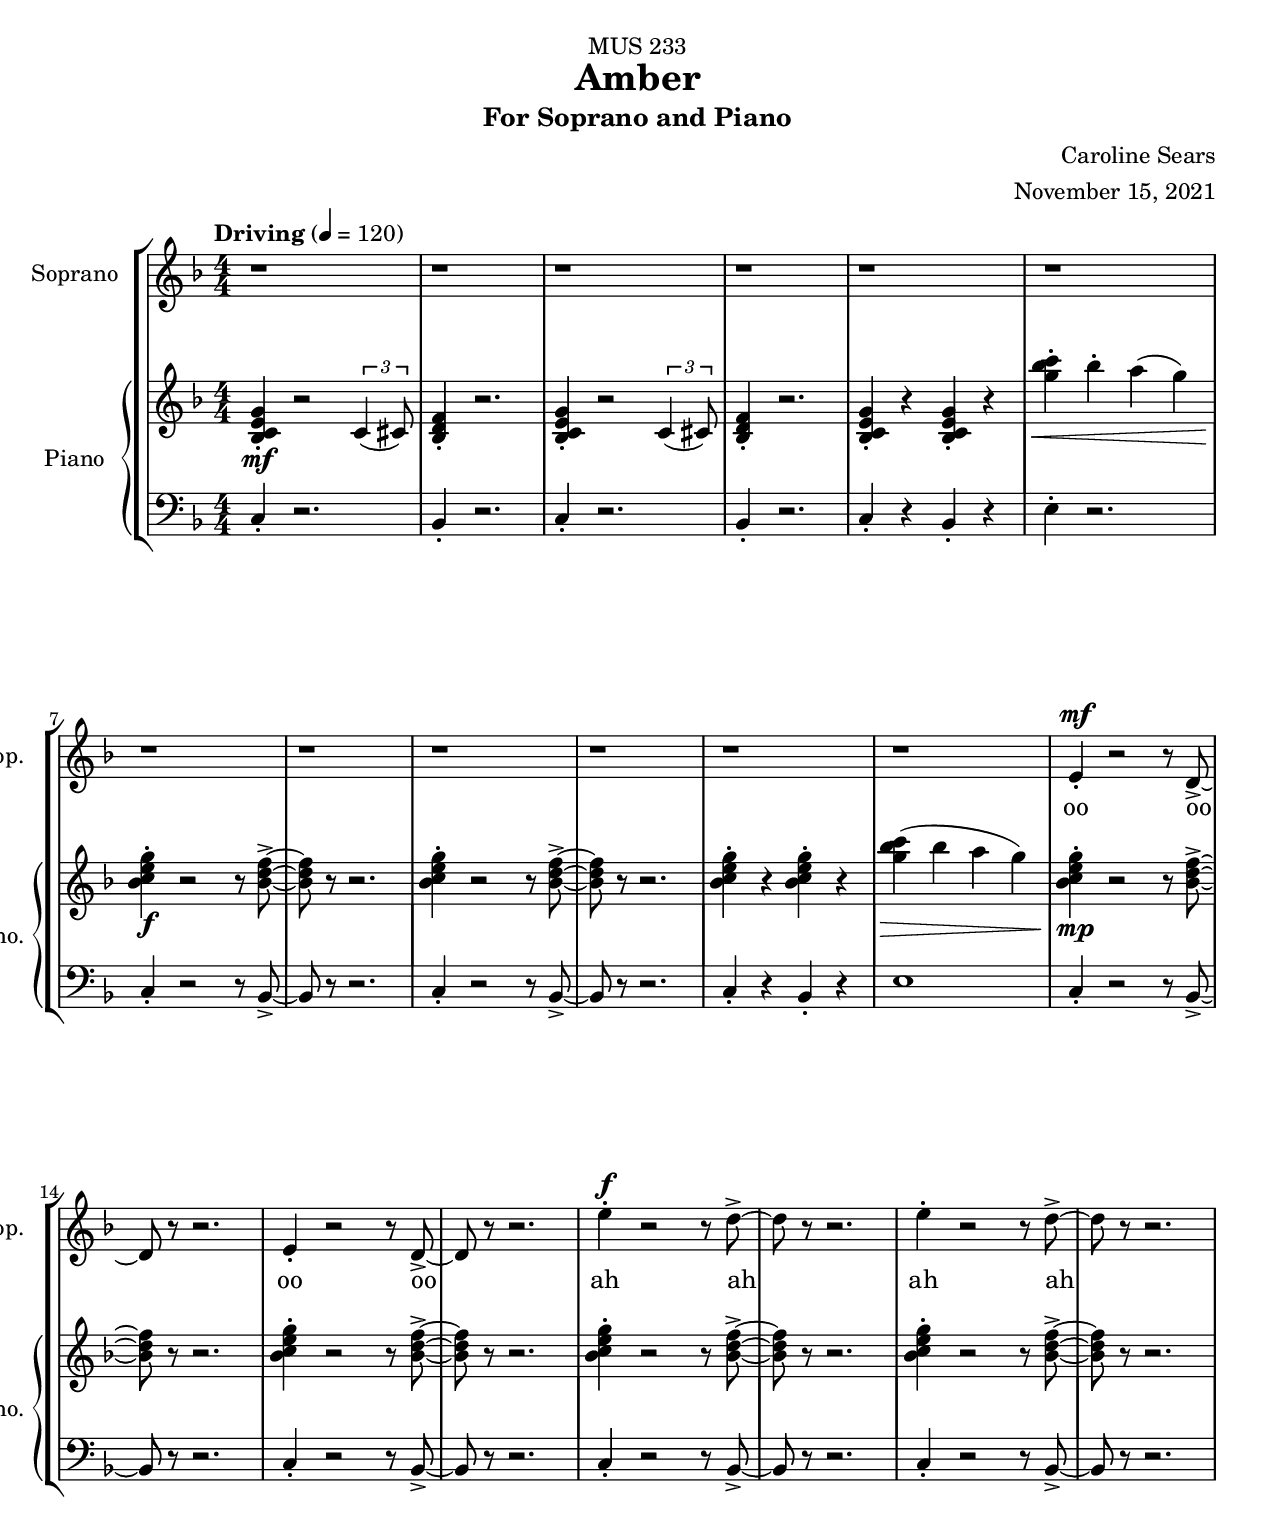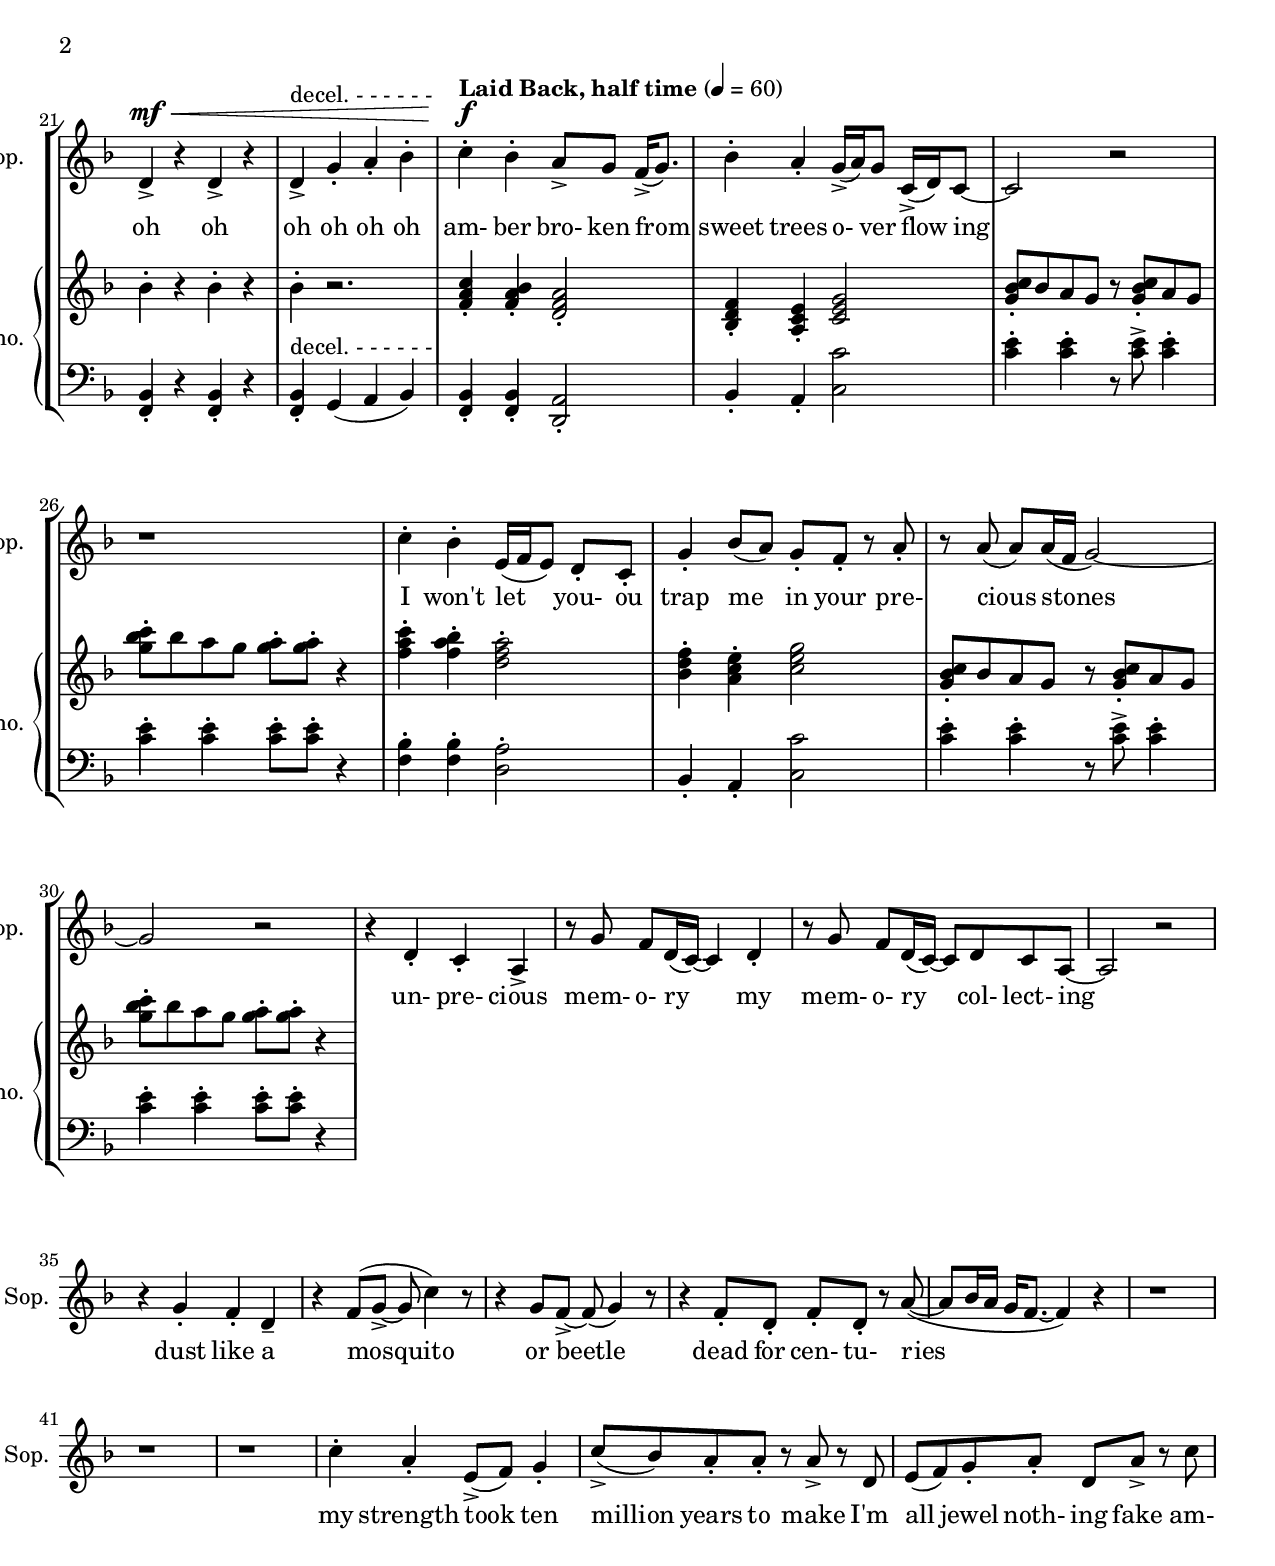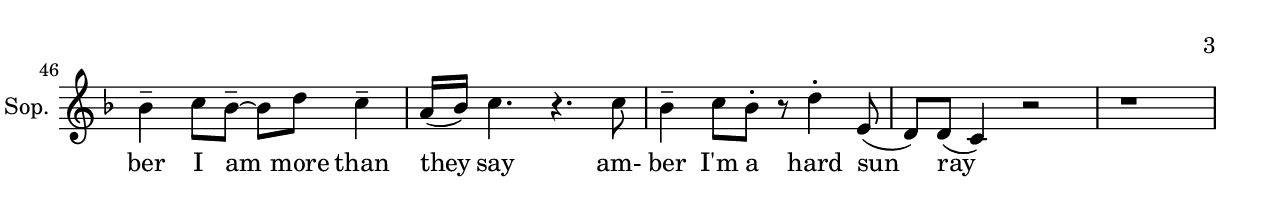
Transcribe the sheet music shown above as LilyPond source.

%%%%%%%%%%%%%%%%%%%% Header + Paper Dimensions %%%%%%%%%%%%%%%%%%%%
\header {
  title = "Amber"
    subtitle = "For Soprano and Piano"
    dedication = "MUS 233"
    composer = "Caroline Sears"
    arranger = "November 15, 2021"
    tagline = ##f

}
\paper {
  #(set-paper-size "ansi a")
  #(define top-margin (* 0.75 in))
}

%%%%%%%%%%%%%%%%%%%% Musical/Lyrical Content %%%%%%%%%%%%%%%%%%%%%%%%%%

%%%%% VOICE PART %%%%%%%%%%%
theNotes = \relative c'' {
    \set Staff.midiInstrument = "flute"
    \key f \major % C mixolydian
    \numericTimeSignature \time 4/4
    \tempo "Driving" 4 = 120
    \dynamicUp

    %%Intro %%
    r1 | r1 |r1 | r1 | r1 | r1 | r1 | r1 | r1 | r1 | r1 | r1 |
    e,4\staccato\mf r2 r8 d8\accent~ |d8 r8 r2. |e4\staccato r2 r8 d8\accent~ |d8 r8 r2. 
    e'4\staccato\f r2 r8 d8\accent~ |d8 r8 r2. |e4\staccato r2 r8 d8\accent~ |d8 r8 r2. 
    d,4\accent\mf\< r4 d4\accent r4| d4\accent^\markup{"decel. - - - - - -"}  g4\staccato a4\staccato bes\staccato |


    %% Verse 1 %%
    \tempo "Laid Back, half time" 4 = 60
    c4\staccato\!\f bes4\staccato  a8\accent g8 f16\accent (g8.) | bes4\staccato  a\staccato g16\accent (a16) g8 c,16\accent (d16) c8~ |
    c2 r2 | r1 | c'4\staccato bes4\staccato  e,16 (f16 e8)  d8\staccato c8\staccato | g'4\staccato bes8 (a) g8\staccato f8\staccato r8 a8\staccato |
    r8 a8 (a) a16 (f16 g2)~ | g2 r2 |
    r4 d4\staccato c4\staccato a\accent |r8 g'8 f d16 (c16)~c4 d4\staccato | r8 g8 f d16 (c16)~c8 d8 c8 a~ |a2 r2 |
    r4 g'4\staccato f4\staccato d4\tenuto | r4 f8 (g8\accent~g8 c4) r8 | r4 g8 f8\accent~f8 (g4) r8 | r4 f8\staccato d\staccato f\staccato d\staccato r8 a'8(~a8 bes16  a16 
    g f8.~f4)  r4| r1 |r1| r1 |
    c'4\staccato a\staccato e8\accent (f8) g4\staccato | c8\accent (bes) a8\staccato a8\staccato r8 a\accent r8 d,8 |
    e8 (f) g8\staccato a8\staccato  d,8 a'8\accent r8 c8| bes4\tenuto c8 bes8\tenuto~bes8 d8 c4\tenuto| a16 (bes) c4. r4. c8|
    bes4\tenuto c8 bes8\staccato r8 d4\staccato e,8 (d8) d8 (c4) r2 | r1 |


    %% Verse 2 %%

    %% Breakdown %%

    %% Verse 3? %%

    %% End %%
    
  }

theWords =  \lyricmode {
      %% Intro %%%
      oo oo oo oo
      ah ah ah ah
      oh oh oh oh oh oh
      %% Verse 1%%%
      am- ber bro- ken from
      sweet trees o- ver flow ing
      I won't let you- _ou  trap me
      in your pre- cious stones_
      un- pre- cious mem- o- ry my
      mem- o- ry col- lect- ing
      dust like a mosquito or beetle
      dead for cen- tu- ries
      my strength took ten million
      years to make 
      I'm all jewel noth- ing fake
      am- ber I am more than they say
      am- ber I'm a hard sun ray 

  }

%%%%%% PIANO PART %%%%%%%%%%
righthand =\relative c' {
    \set Staff.midiInstrument = "piano"
    \key f \major
    \numericTimeSignature \time 4/4

    %%%%%%%% INTRO %%%%%%%%
    \tempo "Driving" 4 = 120
    <bes c e g>4\staccato\mf r2 \tuplet 3/2 {c4 (cis8)} | <bes d f>4\staccato r2.|
    <bes c e g>4\staccato r2 \tuplet 3/2 {c4 (cis8)} | <bes d f>4\staccato r2.|
    <bes c e g>4\staccato r4 <bes c e g>4\staccato r4|
    <g'' bes c>4\staccato\< bes\staccato a (g) |
    <bes, c e g>4\staccato\!\f r2 r8 <bes d f>8\accent~|<bes d f>8 r8 r2. |
    <bes c e g>4\staccato r2 r8 <bes d f>8\accent~|<bes d f>8 r8 r2. |
    <bes c e g>4\staccato r4 <bes c e g>4\staccato r4|
    <g' bes c>4\> (bes a g) |
    <bes, c e g>4\!\mp\staccato r2 r8 <bes d f>8\accent~|<bes d f>8 r8 r2. |
    <bes c e g>4\staccato r2 r8 <bes d f>8\accent~|<bes d f>8 r8 r2. |
    <bes c e g>4\staccato r2 r8 <bes d f>8\accent~|<bes d f>8 r8 r2. |
    <bes c e g>4\staccato r2 r8 <bes d f>8\accent~|<bes d f>8 r8 r2. |
    bes4\staccato r4 bes4\staccato r4 | bes4\staccato r2. | 
    
    %%%% VERSE 1 %%%%%%%%
    \tempo "Laid Back, half time" 4 = 60
    <f a c>4\staccato <f a bes>\staccato <d f a>2\staccato | <bes d f>4\staccato <a c e>4\staccato  <c e g>2 |
    <g' bes c>8\staccato  bes  a g r8 <g bes c>8\staccato a g | <g' bes c>8\staccato  bes  a g <g a>8\staccato <g a>8\staccato r4|
    <f a c>4\staccato <f a bes>\staccato <d f a>2\staccato | <bes d f>4\staccato <a c e>4\staccato  <c e g>2 |
    <g bes c>8\staccato  bes  a g r8 <g bes c>8\staccato a g | <g' bes c>8\staccato  bes  a g <g a>8\staccato <g a>8\staccato r4|
  }

lefthand = \relative c {
    \set Staff.midiInstrument = "piano"
    \key f \major
    \numericTimeSignature \time 4/4
    \clef "bass"

    %%%%%%%% INTRO %%%%%%%%
    \tempo "Driving" 4 = 120
    c4\staccato r2.|bes4\staccato r2. |
    c4\staccato r2.|bes4\staccato r2. |
    c4\staccato r4 bes4\staccato r4|
    e4\staccato r2.|
    c4\staccato r2 r8 bes8\accent~|bes8 r8 r2. |
    c4\staccato r2 r8 bes8\accent~|bes8 r8 r2. |
    c4\staccato r4 bes4\staccato r4|
    e1|
    c4\staccato r2 r8 bes8\accent~|bes8 r8 r2. |
    c4\staccato r2 r8 bes8\accent~|bes8 r8 r2. |
    c4\staccato r2 r8 bes8\accent~|bes8 r8 r2. |
    c4\staccato r2 r8 bes8\accent~|bes8 r8 r2. |
    <bes f>4\staccato r4 <bes f>4\staccato r4 |
    <bes f>4\staccato^\markup{"decel. - - - - - -"} g4 (a bes) |

    %%%%% VERSE 1 %%%%%%%%%%
    \tempo "Laid Back, half time" 4 = 60
    <f bes>4\staccato <f bes>4\staccato <d a'>2\staccato | bes'4\staccato a4\staccato <c c'>2| 
    <c' e>4\staccato <c e>\staccato r8 <c e>\accent <c e>4\staccato  |
     <c e>4\staccato <c e>\staccato <c e>8\staccato <c e>8\staccato r4 |
     <f, bes>4\staccato <f bes>4\staccato <d a'>2\staccato | bes4\staccato a4\staccato <c c'>2|
     <c' e>4\staccato <c e>\staccato r8 <c e>\accent <c e>4\staccato  |
     <c e>4\staccato <c e>\staccato <c e>8\staccato <c e>8\staccato r4 |

    
  }

%%%%%%%%%%%%%%%%%%%%%%% Score Setup %%%%%%%%%%%%%%%%%%%%%%%%%%%%%%%%%%%
\score {
\new StaffGroup <<
  \new Staff \with {instrumentName = "Soprano" 
    shortInstrumentName = #"Sop. "}
  \new Voice = vocals \theNotes
  \new Lyrics \lyricsto vocals \theWords
  

  \new PianoStaff \with { instrumentName = "Piano" 
    shortInstrumentName = #"Pno. "}
  <<
    \new Staff = "upper" \righthand
    \new Staff = "lower" \lefthand
  >>
>>

  \layout {}
  \midi {}
}